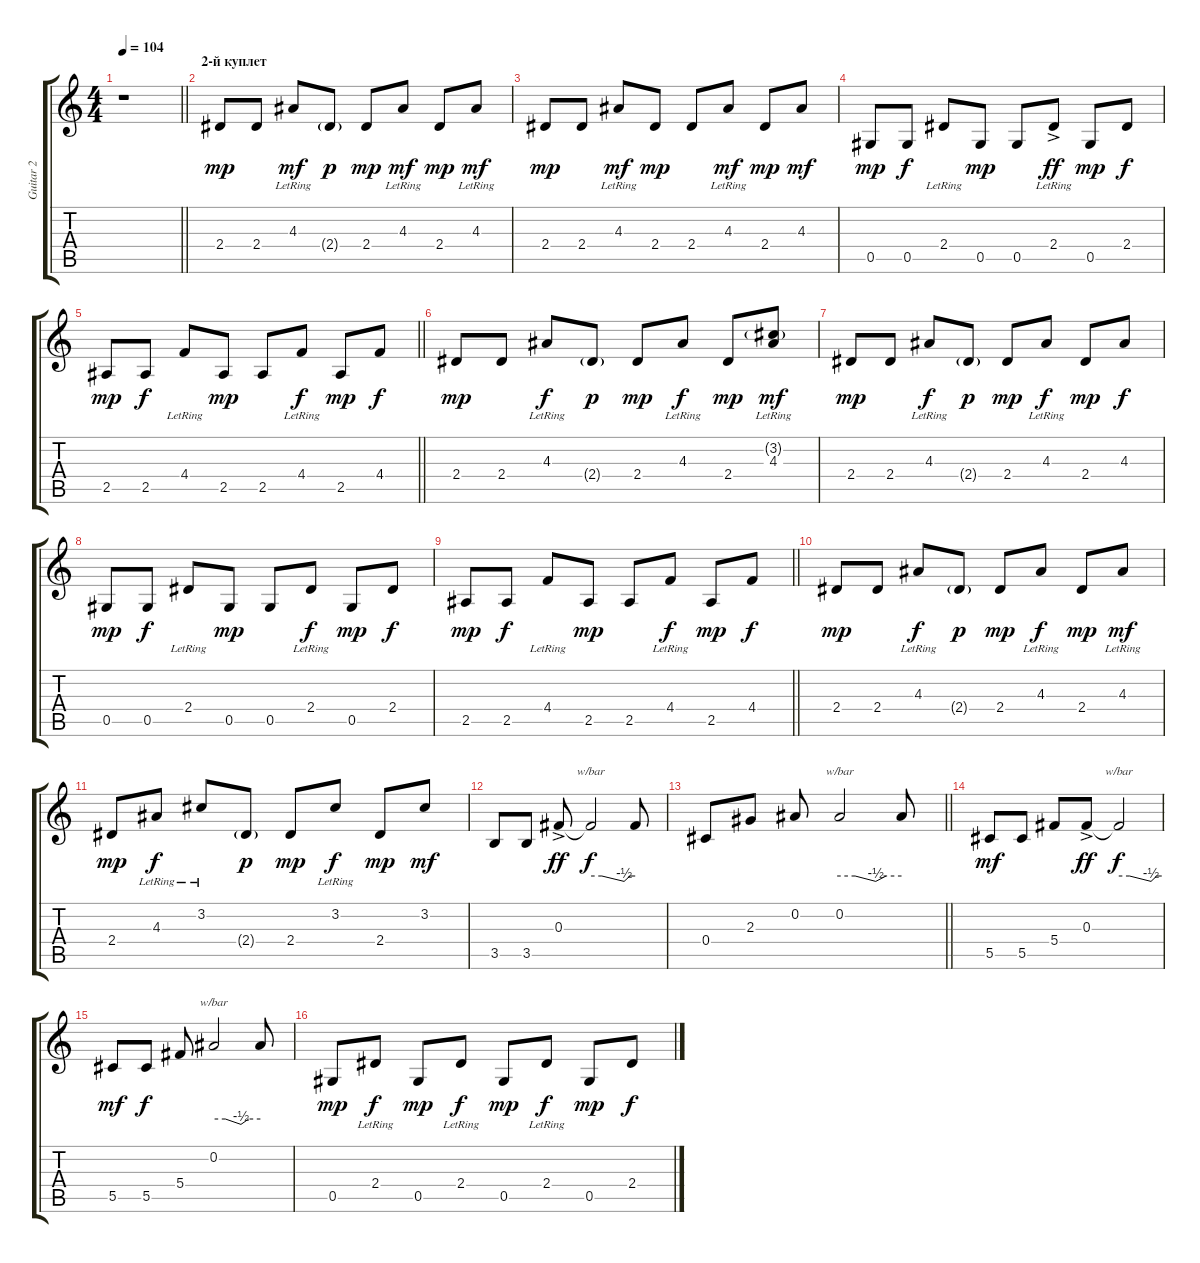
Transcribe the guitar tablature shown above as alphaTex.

\track ("Guitar 2" "Guitar 2") {instrument electricguitarjazz}
\staff {score tabs}
\tuning (Eb4 Bb3 Gb3 Db3 Ab2 Eb2) {hide}
\ts (4 4)
\tempo 104
\clef g2
\barLineRight lightlight
\ks c
r.1{dy f} |
\section ("" "2-й куплет")
2.4.8{dy mp} 2.4.8 4.3{lr}.8{dy mf} 2.4{g}.8{dy p} 2.4.8{dy mp} 4.3{lr}.8{dy mf} 2.4.8{dy mp} 4.3{lr}.8{dy mf} |
2.4.8{dy mp} 2.4.8 4.3{lr}.8{dy mf} 2.4.8{dy mp} 2.4.8 4.3{lr}.8{dy mf} 2.4.8{dy mp} 4.3.8{dy mf} |
0.5.8{dy mp} 0.5.8{dy f} 2.4{lr}.8 0.5.8{dy mp} 0.5.8 2.4{ac lr}.8{dy ff} 0.5.8{dy mp} 2.4.8{dy f} |
\barLineRight lightlight
2.5.8{dy mp} 2.5.8{dy f} 4.4{lr}.8 2.5.8{dy mp} 2.5.8 4.4{lr}.8{dy f} 2.5.8{dy mp} 4.4.8{dy f} |
\section ("" "")
2.4.8{dy mp} 2.4.8 4.3{lr}.8{dy f} 2.4{g}.8{dy p} 2.4.8{dy mp} 4.3{lr}.8{dy f} 2.4.8{dy mp} (3.2{g lr} 4.3{lr}).8{dy mf} |
2.4.8{dy mp} 2.4.8 4.3{lr}.8{dy f} 2.4{g}.8{dy p} 2.4.8{dy mp} 4.3{lr}.8{dy f} 2.4.8{dy mp} 4.3.8{dy f} |
0.5.8{dy mp} 0.5.8{dy f} 2.4{lr}.8 0.5.8{dy mp} 0.5.8 2.4{lr}.8{dy f} 0.5.8{dy mp} 2.4.8{dy f} |
\barLineRight lightlight
2.5.8{dy mp} 2.5.8{dy f} 4.4{lr}.8 2.5.8{dy mp} 2.5.8 4.4{lr}.8{dy f} 2.5.8{dy mp} 4.4.8{dy f} |
\section ("" "")
2.4.8{dy mp} 2.4.8 4.3{lr}.8{dy f} 2.4{g}.8{dy p} 2.4.8{dy mp} 4.3{lr}.8{dy f} 2.4.8{dy mp} 4.3{lr}.8{dy mf} |
2.4.8{dy mp} 4.3{lr}.8{dy f} 3.2{lr}.8 2.4{g}.8{dy p} 2.4.8{dy mp} 3.2{lr}.8{dy f} 2.4.8{dy mp} 3.2.8{dy mf} |
3.5.8 3.5.8 0.3{ac}.8{dy ff} 0.3{t}.2{tbe (custom default 0 0 15 0 45 -2 53 0 60 0) dy f} 0.3{t}.8 |
\barLineRight lightlight
0.4.8 2.3.8 0.2.8 0.2.2{tbe (custom default 0 0 15 0 35 -2 45 0 60 0)} 0.2{t}.8 |
\section ("" "")
5.5.8{dy mf} 5.5.8 5.4.8 0.3{ac}.8{dy ff} 0.3{t}.2{tbe (custom default 0 0 15 0 45 -2 53 0 60 0) dy f} |
5.5.8{dy mf} 5.5.8{dy f} 5.4.8 0.2.2{tbe (custom default 0 0 15 0 35 -2 45 0 60 0)} 0.2{t}.8 |
0.5.8{dy mp} 2.4{lr}.8{dy f} 0.5.8{dy mp} 2.4{lr}.8{dy f} 0.5.8{dy mp} 2.4{lr}.8{dy f} 0.5.8{dy mp} 2.4.8{dy f}
